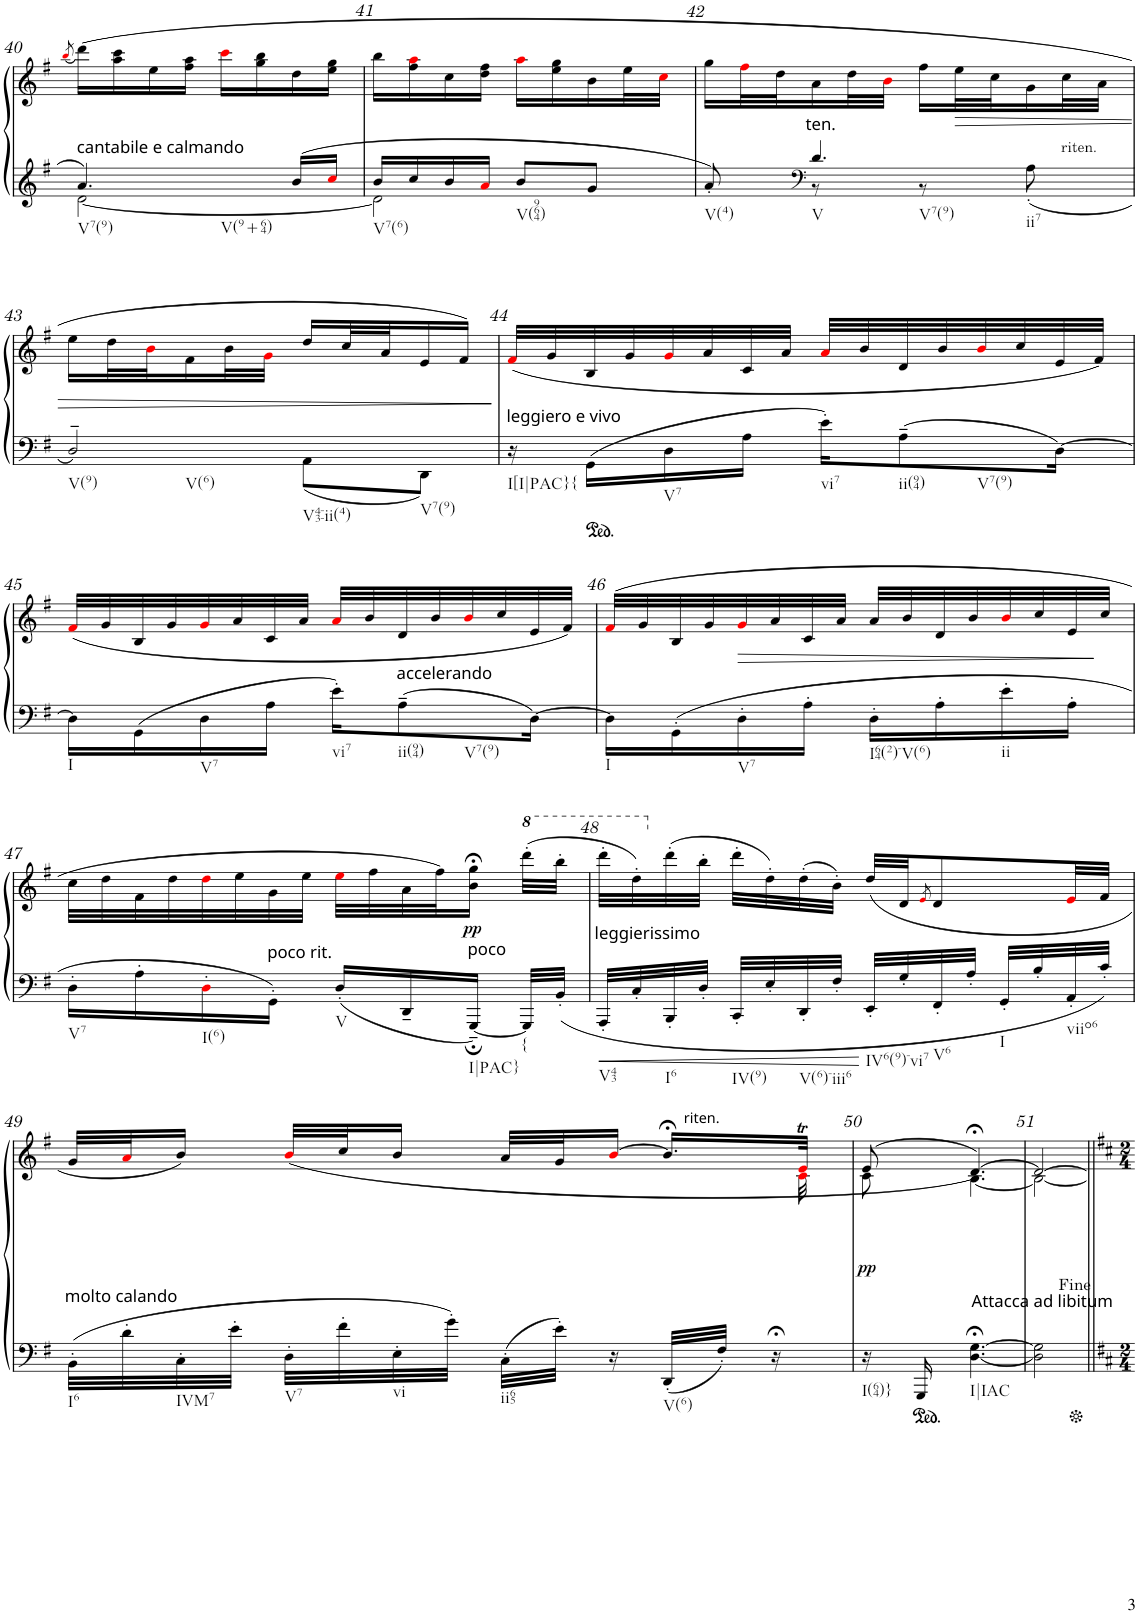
**kern	**kern	**dynam
*part1	*part1	*part1
*staff2	*staff1	*staff1/2
*I"Klavier	*	*
*I'Klav.	*	*
!!LO:PB:g=z
*clefG2	*clefG2	*
*k[f#]	*k[f#]	*
*G:	*G:	*
*M2/4	*M2/4	*
=40	=40	=40
.	(8qbbi/	.
*^	*	*
!LO:TX:a:t=cantabile e calmando	!	!	!
!LO:TX:b:t=V7(9)	!	!	!
!LO:TX:b:t=V(9+64)	!	!	!
4.a/	[2d\	(16ddd\LL)	.
.	.	16aa\ 16ccc\	.
.	.	16ee\	.
.	.	16ff#\ 16aa\JJ	.
.	.	16ccci\LL	.
.	.	16gg\ 16bb\	.
16b/LL	.	16dd\	.
16cci/JJ	.	16ee\ 16gg\JJ	.
=41	=41	=41	=41
!LO:TX:b:t=V7(6)	!	!	!
16b/LL	2d\]	16bb\LL	.
16cc/	.	16ff#\ 16aai\	.
16b/	.	16cc\	.
16ai/JJ	.	16dd\ 16ff#\JJ	.
!LO:TX:b:t=V(964)	!	!	!
8b/L	.	16aai\LL	.
.	.	16ee\ 16gg\	.
8g/J	.	16b\	.
.	.	32ee\L	.
.	.	32cci\JJJ	.
=42	=42	=42	=42
!LO:TX:b:t=V(4)	!	!	!
8a'/	8ryy	16gg\LL	.
.	.	32ff#i\L	.
.	.	32dd\J	.
*clefF4	*	*	*
!LO:TX:a:t=ten.	!	!	!
!LO:TX:b:t=V	!	!	!
!LO:TX:b:t=V7(9)	!	!	!
!LO:TX:b:t=ii7	!	!	!
4.d/	8r	16a\	.
.	.	32dd\L	.
.	.	32bi\JJJ	.
.	8r	16ff#\LL	.
!	!	!	!LO:HP:b
.	.	32ee\L	>
.	.	32cc\J	.
.	8A'\	16g\	.
!	!	!LO:TX:b:t=riten.	!
.	.	32cc\L	.
.	.	32a\JJJ	.
!!LO:LB:g=z
=43	=43	=43	=43
!LO:TX:b:t=V(9)	!	!	!
!LO:TX:b:t=V(6)	!	!	!
!LO:TX:b:t=V43-ii(4)	!	!	!
!LO:TX:b:t=V7(9)	!	!	!
2D~/	4ryy	16ee\LL	.
.	.	32dd\L	.
.	.	32bi\J	.
.	.	16f#\	.
.	.	32b\L	.
.	.	32gi\JJJ	.
.	8AA\L	16dd/LL	.
.	.	32cc/L	.
.	.	32a/J	.
.	8DD\J	16e/	.
.	.	16f#/JJ)	.
*v	*v	*	*
.	.	]
=44	=44	=44
!LO:TX:a:t=leggiero e vivo	!	!
!LO:TX:b:t=I[I|PAC}{	!	!
16r	(32f#i/LLL	.
.	32g/	.
16GG\LL	32B/	.
.	32g/	.
!LO:TX:b:t=V7	!	!
16D\	32gi/	.
.	32a/	.
16A\JJ	32c/	.
.	32a/JJJ	.
!LO:TX:b:t=vi7	!	!
16e'\KL	32ai/LLL	.
.	32b/	.
!LO:TX:b:t=ii(94)	!	!
!LO:TX:b:t=V7(9)	!	!
8A~\	32d/	.
.	32b/	.
.	32bi/	.
.	32cc/	.
[16D\Jk	32e/	.
.	32f#/JJJ)	.
!!LO:LB:g=z
=45	=45	=45
!LO:TX:b:t=I	!	!
16D\LL]	(32f#i/LLL	.
.	32g/	.
16GG\	32B/	.
.	32g/	.
!LO:TX:b:t=V7	!	!
16D\	32gi/	.
.	32a/	.
16A\JJ	32c/	.
.	32a/JJJ	.
!LO:TX:b:t=vi7	!	!
16e'\KL	32ai/LLL	.
.	32b/	.
!LO:TX:a:t=accelerando	!	!
!LO:TX:b:t=ii(94)	!	!
!LO:TX:b:t=V7(9)	!	!
8A~\	32d/	.
.	32b/	.
.	32bi/	.
.	32cc/	.
[16D\Jk	32e/	.
.	32f#/JJJ)	.
=46	=46	=46
!LO:TX:b:t=I	!	!
16D\LL]	(>32f#i/LLL	.
.	32g/	.
16GG'\	32B/	.
.	32g/	.
!LO:TX:b:t=V7	!	!
!	!	!LO:HP:b
16D'\	32gi/	>
.	32a/	.
16A'\JJ	32c/	.
.	32a/JJJ	.
!LO:TX:b:t=I64(2)-V(6)	!	!
16D'\LL	32a/LLL	.
.	32b/	.
16A'\	32d/	.
.	32b/	.
!LO:TX:b:t=ii	!	!
16e'\	32bi/	.
.	32cc/	.
16A'\JJ	32e/	.
.	32cc/JJJ	]
!!LO:LB:g=z
=47	=47	=47
!LO:TX:b:t=V7	!	!
16D'\LL	32cc\LLL	.
.	32dd\	.
16A'\	32f#\	.
.	32dd\	.
!LO:TX:b:t=I(6)	!	!
16D'i\	32ddi\	.
.	32ee\	.
!LO:TX:a:t=poco rit.	!	!
16GG'\JJ	32g\	.
.	32ee\JJJ	.
!LO:TX:b:t=V	!	!
16D'/LL	32eei\LLL	.
.	32ff#\	.
16DD~/	32a\	.
.	32ff#\J)	.
!LO:TX:a:t=poco	!	!
!LO:TX:b:t=I|PAC}	!	!
!	!	!LO:DY:b
[16GGG;~/JJ	16b\;< 16gg\;<JJ	pp
!LO:TX:b:t={	!	!
32GGG/LLL]	(32dddd'\LLL	.
32BB'/JJJ	32bbb'\JJJ	.
=48	=48	=48
!LO:TX:a:t=leggierissimo	!	!
!LO:TX:b:t=V43	!	!
32AAA'/LLL	32dddd'\LLL	.
32C'/	32ddd'\)	.
!LO:TX:b:t=I6	!	!
32BBB'/	(32ddd'\	.
32D'/JJJ	32bb'\JJJ	.
!LO:TX:b:t=IV(9)	!	!
32CC'/LLL	32ddd'\LLL	.
32E'/	32dd'\)	.
!LO:TX:b:t=V(6)-iii6	!	!
32DD'/	(32dd'\	.
32F#'/JJJ	32b'\JJJ)	.
!LO:TX:b:t=IV6(9)-vi7	!	!
32EE'/LLL	(32dd/LLL	.
32G'/	32d/JJ	.
.	8qei/	.
!LO:TX:b:t=V6	!	!
32FF#'/	8d/	.
32A'/JJJ	.	.
!LO:TX:b:t=I	!	!
32GG'/LLL	.	.
32B'/	.	.
!LO:TX:b:t=viio6	!	!
32AA'/	32ei/LL	.
32c'/JJJ	32f#/JJJ	.
!!LO:LB:g=z
=49	=49	=49
*	*^	*
!LO:TX:a:t=molto calando	!	!	!
!LO:TX:b:t=I6	!	!	!
32BB'\LLL	32g/LLL	4ryy	.
32d'\	32ai/J	.	.
!LO:TX:b:t=IVM7	!	!	!
32C'\	16b/JJ)	.	.
32e'\JJJ	.	.	.
!LO:TX:b:t=V7	!	!	!
32D'\LLL	(<32bi/LLL	.	.
32f#'\	32cc/J	.	.
!LO:TX:b:t=vi	!	!	!
32E'\	16b/JJ	.	.
32g'\JJJ	.	.	.
!LO:TX:b:t=ii65	!	!	!
32C'\LLL	32a/LLL	8..ryy	.
32e'\JJJ	32g/J	.	.
16r	[>16bi/JJ	.	.
!	!LO:TX:a:t=riten.	!	!
!LO:TX:b:t=V(6)	!	!	!
32DD'/LLL	16.b;</LL]	.	.
32F#'/JJJ	.	.	.
16r;<	.	.	.
.	32eTi/JJk	32ci\	.
=50	=50	=50	=50
!LO:TX:b:t=I(64)}	!	!	!
!	!	!	!LO:DY:b
16r	(8e/	8c\	pp
16GGG/	.	.	.
!LO:TX:a:t=Attacca ad libitum	!	!	!
!LO:TX:b:t=I|IAC	!	!	!
[4.D\;< [4.G\;<	[>4.d;</))	[<4.B\	.
=51	=51	=51	=51
2D\] 2G\]	2d/_	2B\_	.
*	*v	*v	*
=||	=||	=||
*-	*-	*-
